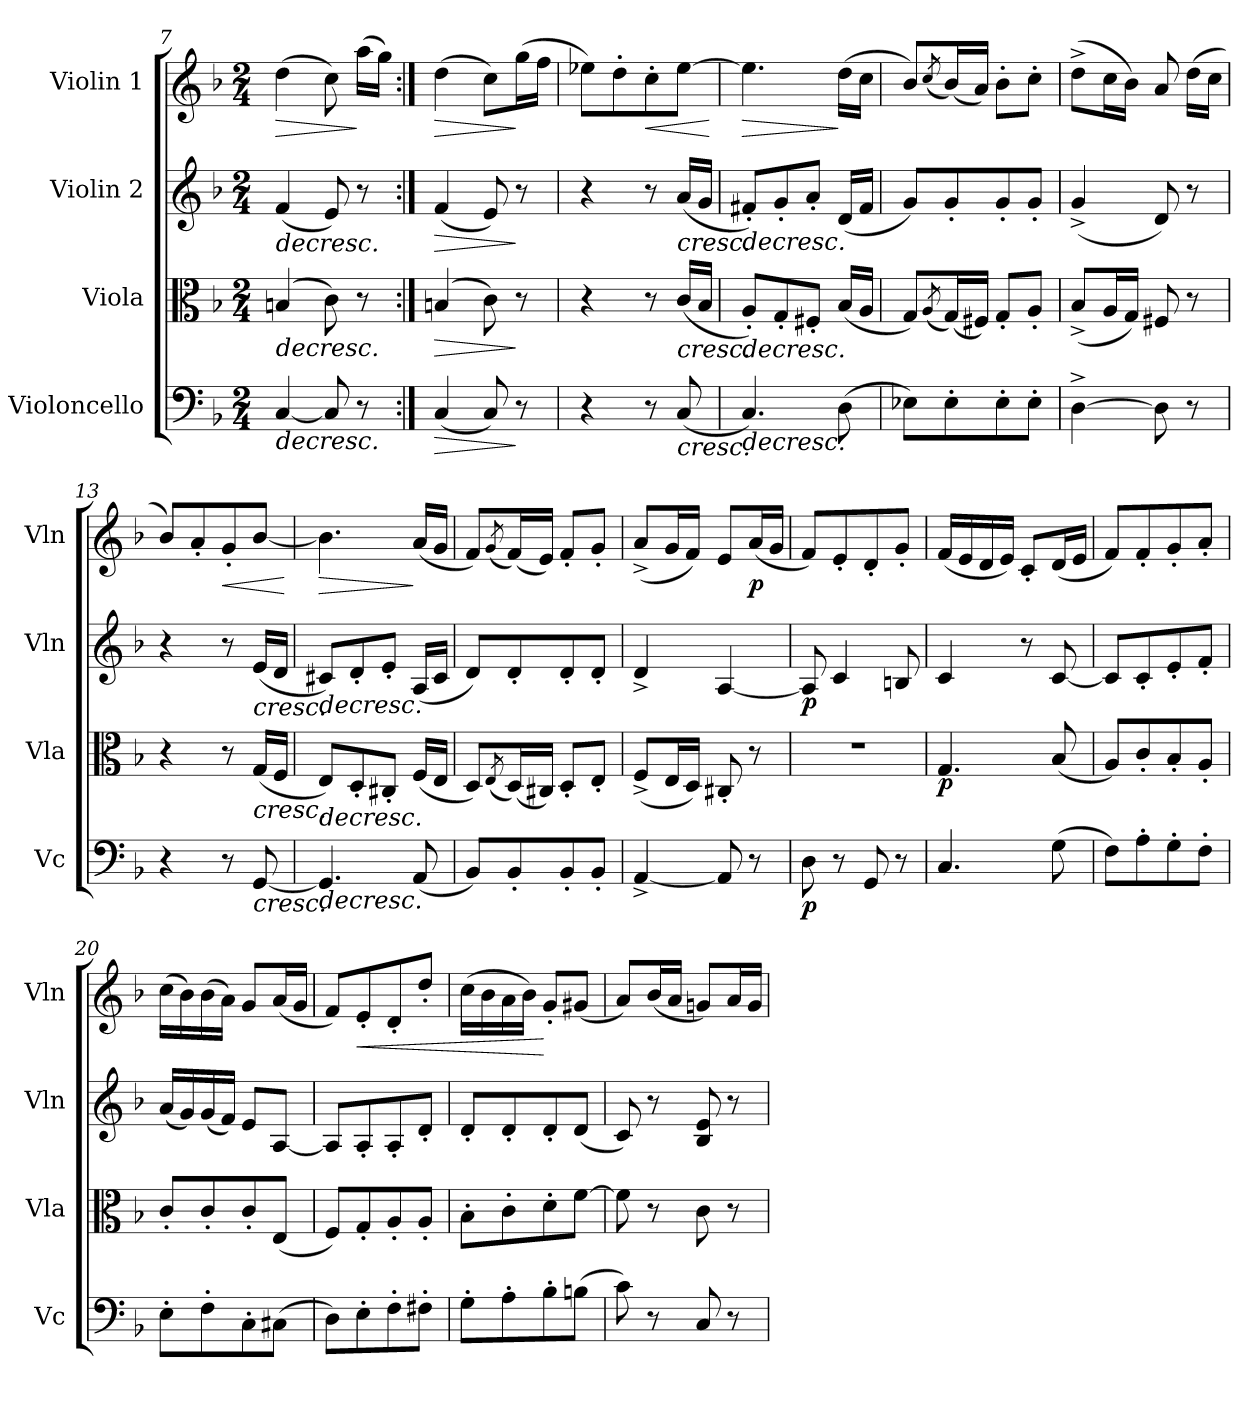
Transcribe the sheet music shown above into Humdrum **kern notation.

**kern	**dynam	**kern	**dynam	**kern	**dynam	**kern	**dynam
*part4	*part4	*part3	*part3	*part2	*part2	*part1	*part1
*staff4	*staff4	*staff3	*staff3	*staff2	*staff2	*staff1	*staff1
*I"Violoncello	*	*I"Viola	*	*I"Violin 2	*	*I"Violin 1	*
*I'Vc	*	*I'Vla	*	*I'Vln	*	*I'Vln	*
*clefF4	*	*clefC3	*	*clefG2	*	*clefG2	*
*k[b-]	*	*k[b-]	*	*k[b-]	*	*k[b-]	*
*M2/4	*	*M2/4	*	*M2/4	*	*M2/4	*
=7X1	=7X1	=7X1	=7X1	=7X1	=7X1	=7X1	=7X1
!	!LO:HP:b	!	!LO:HP:b	!	!LO:HP:b	!	!LO:HP:b
[4C/	>	(4Bn/	>	(4f/	>	(4dd\	>
8C/]	.	8c\)	.	8e/)	.	8cc\)	.
8r	.	8r	.	8r	.	(16aa\LL	]
.	.	.	.	.	.	16gg\JJ)	.
=8:|!	=8:|!	=8:|!	=8:|!	=8:|!	=8:|!	=8:|!	=8:|!
!	!LO:HP:b	!	!LO:HP:b	!	!LO:HP:b	!	!LO:HP:b
(4C/	>	(4Bn/	>	(4f/	>	(4dd\	>
8C/)	.	8c\)	.	8e/)	.	8cc\L)	.
8r	]	8r	]	8r	]	(16gg\L	]
.	.	.	.	.	.	16ff\JJ	.
=9	=9	=9	=9	=9	=9	=9	=9
4r	.	4r	.	4r	.	8ee-X\L)	.
.	.	.	.	.	.	8dd'\	.
!	!	!	!	!	!	!	!LO:HP:b
8r	.	8r	.	8r	.	8cc'\	<
!	!LO:HP:b	!	!LO:HP:b	!	!LO:HP:b	!	!
(8C/	<	(16c/LL	<	(16a/LL	<	[8ee-\J	.
.	.	16B-/JJ	.	16g/JJ	.	.	.
.	]	.	]	.	]	.	[
=10	=10	=10	=10	=10	=10	=10	=10
!	!LO:HP:b	!	!LO:HP:b	!	!LO:HP:b	!	!LO:HP:b
4.C/)	>	8A'/L)	>	8f#X'/L)	>	4.ee-\]	>
.	.	8G'/	.	8g'/	.	.	.
.	.	8F#X'/J	.	8a'/J	.	.	.
(8D\	[	(16B-/LL	[	(16d/LL	[	(16dd\LL	]
.	.	16A/JJ	.	16f#/JJ	.	16cc\JJ	.
=11	=11	=11	=11	=11	=11	=11	=11
8E-X\L)	.	8G/L)	.	8g/L)	.	8b-/L)	.
.	.	(8qA/	.	.	.	(8qcc/	.
8E-'\	.	(16G/L)	.	8g'/	.	(16b-/L)	.
.	.	16F#X/JJ)	.	.	.	16a/JJ)	.
8E-'\	.	8G'/L	.	8g'/	.	8b-'\L	.
8E-'\J	.	8A'/J	.	8g'/J	.	8cc'\J	.
=12	=12	=12	=12	=12	=12	=12	=12
[4D^\	.	(8B-^/L	.	(4g^/	.	(8dd^\L	.
.	.	16A/L	.	.	.	16cc\L	.
.	.	16G/JJ)	.	.	.	16b-\JJ)	.
8D\]	.	8F#X/	.	8d/)	.	8a/	.
8r	.	8r	.	8r	.	(16dd\LL	.
.	.	.	.	.	.	16cc\JJ	.
!!LO:LB:g=z
=13	=13	=13	=13	=13	=13	=13	=13
4r	.	4r	.	4r	.	8b-/L)	.
.	.	.	.	.	.	8a'/	.
!	!	!	!	!	!	!	!LO:HP:b
8r	.	8r	.	8r	.	8g'/	<
!	!LO:HP:b	!	!LO:HP:b	!	!LO:HP:b	!	!
[8GG/	<	(16G/LL	<	(16e/LL	<	[8b-/J	.
.	.	16F/JJ	.	16d/JJ	.	.	.
.	]	.	]	.	]	.	[
=14	=14	=14	=14	=14	=14	=14	=14
!	!LO:HP:b	!	!LO:HP:b	!	!LO:HP:b	!	!LO:HP:b
4.GG/]	>	8E/L)	>	8c#X/L)	>	4.b-\]	>
.	.	8D'/	.	8d'/	.	.	.
.	.	8C#X'/J	.	8e'/J	.	.	.
(8AA/	[	(16F/LL	[	(16A/LL	[	(16a/LL	]
.	.	16E/JJ	.	16c#/JJ	.	16g/JJ	.
=15	=15	=15	=15	=15	=15	=15	=15
8BB-/L)	.	8D/L)	.	8d/L)	.	8f/L)	.
.	.	(8qE/	.	.	.	(8qg/	.
8BB-'/	.	(16D/L)	.	8d'/	.	(16f/L)	.
.	.	16C#X/JJ)	.	.	.	16e/JJ)	.
8BB-'/	.	8D'/L	.	8d'/	.	8f'/L	.
8BB-'/J	.	8E'/J	.	8d'/J	.	8g'/J	.
=16	=16	=16	=16	=16	=16	=16	=16
[4AA^/	.	(8F^/L	.	4d^/	.	(8a^/L	.
.	.	16E/L	.	.	.	16g/L	.
.	.	16D/JJ)	.	.	.	16f/JJ)	.
8AA/]	.	8C#X'/	.	[4A/	.	8e/L	.
!	!	!	!	!	!	!	!LO:DY:b
8r	.	8r	.	.	.	(16a/L	p
.	.	.	.	.	.	16g/JJ	.
=17	=17	=17	=17	=17	=17	=17	=17
!	!LO:DY:b	!	!	!	!LO:DY:b	!	!
8D\	p	2r	.	8A/]	p	8f/L)	.
8r	.	.	.	4c/	.	8e'/	.
8GG/	.	.	.	.	.	8d'/	.
8r	.	.	.	8Bn/	.	8g'/J	.
=18	=18	=18	=18	=18	=18	=18	=18
!	!	!	!LO:DY:b	!	!	!	!
4.C/	.	4.G/	p	4c/	.	(16f/LL	.
.	.	.	.	.	.	16e/	.
.	.	.	.	.	.	16d/	.
.	.	.	.	.	.	16e/JJ)	.
.	.	.	.	8r	.	8c'/L	.
(8G\	.	(8B-/	.	[8c/	.	(16d/L	.
.	.	.	.	.	.	16e/JJ	.
!!LO:LB:g=z
=19	=19	=19	=19	=19	=19	=19	=19
8F\L)	.	8A/L)	.	8c/L]	.	8f/L)	.
8A'\	.	8c'/	.	8c'/	.	8f'/	.
8G'\	.	8B-'/	.	8e'/	.	8g'/	.
8F'\J	.	8A'/J	.	8f'/J	.	8a'/J	.
=20	=20	=20	=20	=20	=20	=20	=20
8E'\L	.	8c'/L	.	(16a/LL	.	(16cc\LL	.
.	.	.	.	16g/)	.	16b-\)	.
8F'\	.	8c'/	.	(16g/	.	(16b-\	.
.	.	.	.	16f/JJ)	.	16a\JJ)	.
8C'\	.	8c'/	.	8e/L	.	8g/L	.
(8C#X\J	.	(8E/J	.	[8A/J	.	(16a/L	.
.	.	.	.	.	.	16g/JJ	.
=21	=21	=21	=21	=21	=21	=21	=21
8D\L)	.	8F/L)	.	8A/L]	.	8f/L)	.
!	!	!	!	!	!	!	!LO:HP:b
8E'\	.	8G'/	.	8A'/	.	8e'/	<
8F'\	.	8A'/	.	8A'/	.	8d'/	.
8F#X'\J	.	8A'/J	.	8d'/J	.	8dd'/J	.
=22	=22	=22	=22	=22	=22	=22	=22
8G'\L	.	8B-'\L	.	8d'/L	.	(16cc\LL	.
.	.	.	.	.	.	16b-\	.
8A'\	.	8c'\	.	8d'/	.	16a\	.
.	.	.	.	.	.	16b-\JJ)	.
8B-'\	]	8d'\	]	8d'/	]	8g'/L	[
(8Bn\J	.	[8f\J	.	(8d/J	.	(8g#X/J	.
=23	=23	=23	=23	=23	=23	=23	=23
8c\)	.	8f\]	.	8c/)	.	8a/L)	.
8r	.	8r	.	8r	.	(16b-/L	.
.	.	.	.	.	.	16a/JJ	.
8C/	.	8c\	.	8B-/ 8e/	.	8gn/L)	.
8r	.	8r	.	8r	.	16a/L	.
.	.	.	.	.	.	16g/JJ	.
=	=	=	=	=	=	=	=
*-	*-	*-	*-	*-	*-	*-	*-
